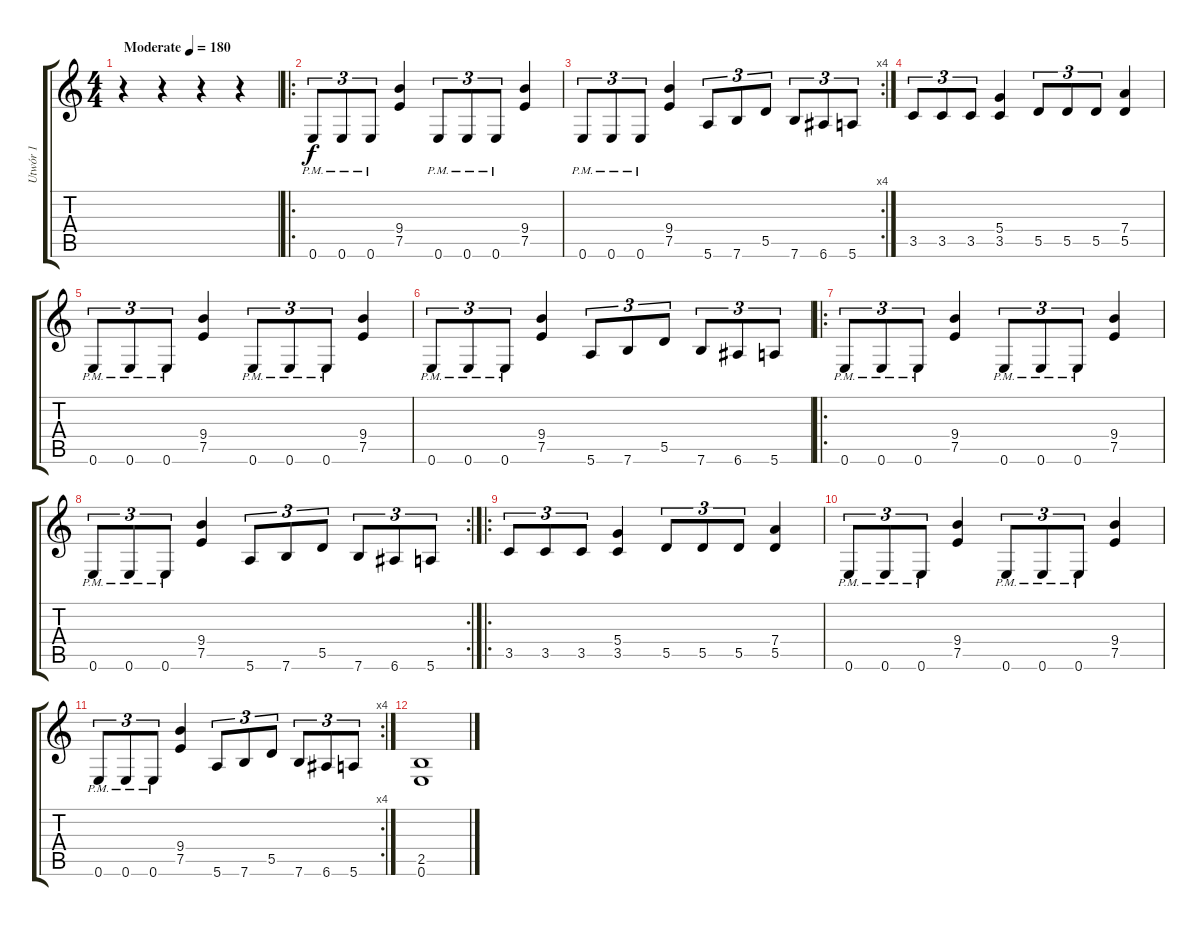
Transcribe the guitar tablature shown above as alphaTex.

\track ("Utwór 1" "Utwór 1") {solo instrument distortionguitar}
\staff {score tabs}
\tuning (E4 B3 G3 D3 A2 E2) {hide}
\ts (4 4)
\tempo (180 "Moderate")
\clef g2
\ks c
r.4{dy f instrument distortionguitar} r.4 r.4 r.4 |
\ro
0.6{pm}.8{tu (3 2)} 0.6{pm}.8{tu (3 2)} 0.6{pm}.8{tu (3 2)} (9.4 7.5).4 0.6{pm}.8{tu (3 2)} 0.6{pm}.8{tu (3 2)} 0.6{pm}.8{tu (3 2)} (9.4 7.5).4 |
\rc 4
0.6{pm}.8{tu (3 2)} 0.6{pm}.8{tu (3 2)} 0.6{pm}.8{tu (3 2)} (9.4 7.5).4 5.6.8{tu (3 2)} 7.6.8{tu (3 2)} 5.5.8{tu (3 2)} 7.6.8{tu (3 2)} 6.6.8{tu (3 2)} 5.6.8{tu (3 2)} |
3.5.8{tu (3 2)} 3.5.8{tu (3 2)} 3.5.8{tu (3 2)} (5.4 3.5).4 5.5.8{tu (3 2)} 5.5.8{tu (3 2)} 5.5.8{tu (3 2)} (7.4 5.5).4 |
0.6{pm}.8{tu (3 2)} 0.6{pm}.8{tu (3 2)} 0.6{pm}.8{tu (3 2)} (9.4 7.5).4 0.6{pm}.8{tu (3 2)} 0.6{pm}.8{tu (3 2)} 0.6{pm}.8{tu (3 2)} (9.4 7.5).4 |
0.6{pm}.8{tu (3 2)} 0.6{pm}.8{tu (3 2)} 0.6{pm}.8{tu (3 2)} (9.4 7.5).4 5.6.8{tu (3 2)} 7.6.8{tu (3 2)} 5.5.8{tu (3 2)} 7.6.8{tu (3 2)} 6.6.8{tu (3 2)} 5.6.8{tu (3 2)} |
\ro
0.6{pm}.8{tu (3 2)} 0.6{pm}.8{tu (3 2)} 0.6{pm}.8{tu (3 2)} (9.4 7.5).4 0.6{pm}.8{tu (3 2)} 0.6{pm}.8{tu (3 2)} 0.6{pm}.8{tu (3 2)} (9.4 7.5).4 |
\rc 2
0.6{pm}.8{tu (3 2)} 0.6{pm}.8{tu (3 2)} 0.6{pm}.8{tu (3 2)} (9.4 7.5).4 5.6.8{tu (3 2)} 7.6.8{tu (3 2)} 5.5.8{tu (3 2)} 7.6.8{tu (3 2)} 6.6.8{tu (3 2)} 5.6.8{tu (3 2)} |
\ro
3.5.8{tu (3 2)} 3.5.8{tu (3 2)} 3.5.8{tu (3 2)} (5.4 3.5).4 5.5.8{tu (3 2)} 5.5.8{tu (3 2)} 5.5.8{tu (3 2)} (7.4 5.5).4 |
0.6{pm}.8{tu (3 2)} 0.6{pm}.8{tu (3 2)} 0.6{pm}.8{tu (3 2)} (9.4 7.5).4 0.6{pm}.8{tu (3 2)} 0.6{pm}.8{tu (3 2)} 0.6{pm}.8{tu (3 2)} (9.4 7.5).4 |
\rc 4
0.6{pm}.8{tu (3 2)} 0.6{pm}.8{tu (3 2)} 0.6{pm}.8{tu (3 2)} (9.4 7.5).4 5.6.8{tu (3 2)} 7.6.8{tu (3 2)} 5.5.8{tu (3 2)} 7.6.8{tu (3 2)} 6.6.8{tu (3 2)} 5.6.8{tu (3 2)} |
(2.5 0.6).1
